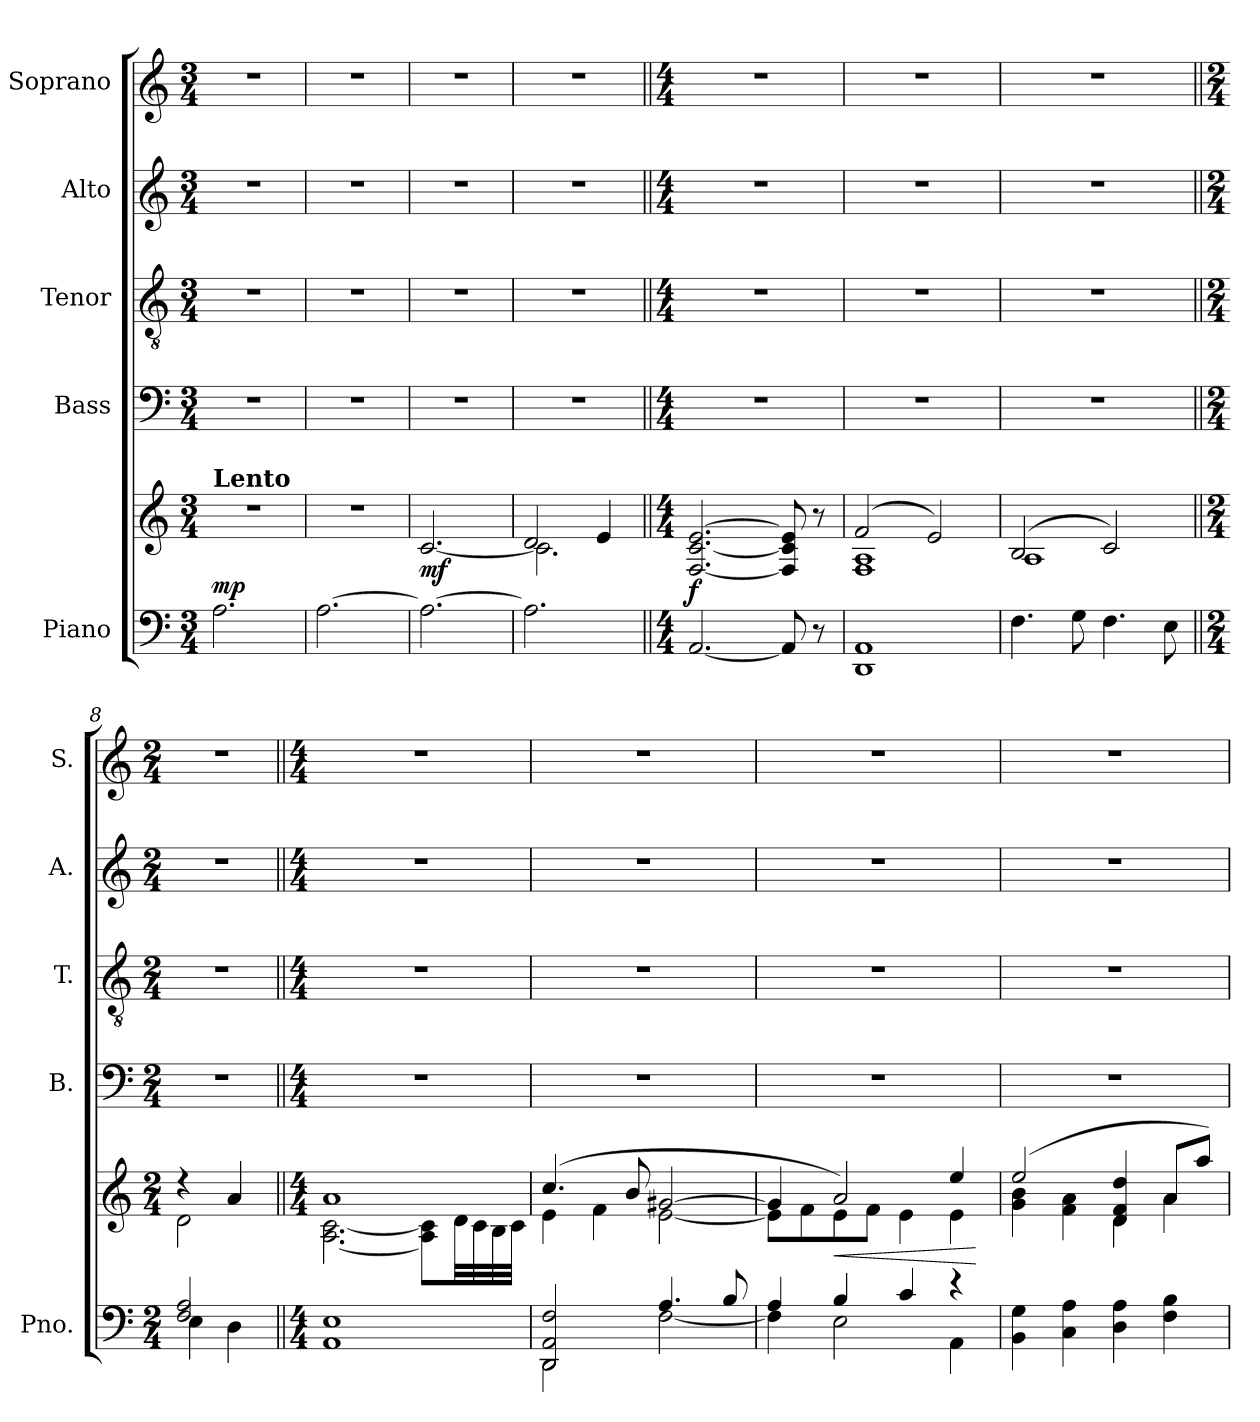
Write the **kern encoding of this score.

**kern	**kern	**dynam	**kern	**kern	**kern	**kern
*part5	*part5	*part5	*part4	*part3	*part2	*part1
*staff6	*staff5	*staff5/6	*staff4	*staff3	*staff2	*staff1
*I"Piano	*	*	*I"Bass	*I"Tenor	*I"Alto	*I"Soprano
*I'Pno.	*	*	*I'B.	*I'T.	*I'A.	*I'S.
*clefF4	*clefG2	*	*clefF4	*clefGv2	*clefG2	*clefG2
*k[]	*k[]	*	*k[]	*k[]	*k[]	*k[]
*M3/4	*M3/4	*	*M3/4	*M3/4	*M3/4	*M3/4
*MM70	*MM70	*	*MM70	*MM70	*MM70	*MM70
=1	=1	=1	=1	=1	=1	=1
!	!LO:TX:a:B:t=Lento	!	!	!	!	!
!	!	!LO:DY:a=2	!	!	!	!
2.A\	2.r	mp	2.r	2.r	2.r	2.r
=2	=2	=2	=2	=2	=2	=2
[2.A\	2.r	.	2.r	2.r	2.r	2.r
=3	=3	=3	=3	=3	=3	=3
!	!	!LO:DY:b	!	!	!	!
2.A\_	[2.c/	mf	2.r	2.r	2.r	2.r
=4	=4	=4	=4	=4	=4	=4
*	*^	*	*	*	*	*
2.A\]	2d/	2.c\]	.	2.r	2.r	2.r	2.r
.	4e/	.	.	.	.	.	.
*	*v	*v	*	*	*	*	*
=5||	=5||	=5||	=5||	=5||	=5||	=5||
*M4/4	*M4/4	*	*M4/4	*M4/4	*M4/4	*M4/4
!	!	!LO:DY:b	!	!	!	!
[2.AA/	[2.F/ [2.c/ [2.e/	f	1r	1r	1r	1r
8AA/]	8F/] 8c/] 8e/]	.	.	.	.	.
8r	8r	.	.	.	.	.
=6	=6	=6	=6	=6	=6	=6
*	*^	*	*	*	*	*
1DD 1AA	(>2f/	1F 1A	.	1r	1r	1r	1r
.	2e/)	.	.	.	.	.	.
=7	=7	=7	=7	=7	=7	=7	=7
4.F\	(>2B/	1A	.	1r	1r	1r	1r
8G\	.	.	.	.	.	.	.
4.F\	2c/)	.	.	.	.	.	.
8E\	.	.	.	.	.	.	.
!!LO:LB:g=z
=8||	=8||	=8||	=8||	=8||	=8||	=8||	=8||
*M2/4	*M2/4	*	*	*M2/4	*M2/4	*M2/4	*M2/4
*^	*	*	*	*	*	*	*
2F/ 2A/	4E\	4r	2d\	.	2r	2r	2r	2r
.	4D\	4a/	.	.	.	.	.	.
*v	*v	*	*	*	*	*	*	*
=9||	=9||	=9||	=9||	=9||	=9||	=9||	=9||
*M4/4	*M4/4	*	*	*M4/4	*M4/4	*M4/4	*M4/4
1AA 1E	1a	[2.A\ [2.c\	.	1r	1r	1r	1r
.	.	8A\] 8c\]L	.	.	.	.	.
.	.	32d\LL	.	.	.	.	.
.	.	32c\	.	.	.	.	.
.	.	32B\	.	.	.	.	.
.	.	32c\JJJ	.	.	.	.	.
=10	=10	=10	=10	=10	=10	=10	=10
*^	*	*	*	*	*	*	*
2DD/ 2AA/ 2F/	2DD\	(>4.cc/	4e\	.	1r	1r	1r	1r
.	.	.	4f\	.	.	.	.	.
.	.	8b/	.	.	.	.	.	.
4.A/	[2F\	[2g#X/	[2e\	.	.	.	.	.
8B/	.	.	.	.	.	.	.	.
=11	=11	=11	=11	=11	=11	=11	=11	=11
4A/	4F\]	4g#/]	8e\L]	.	1r	1r	1r	1r
.	.	.	8f\	.	.	.	.	.
!	!	!	!	!LO:HP:b	!	!	!	!
4B/	2E\	2a/)	8e\	<	.	.	.	.
.	.	.	8f\J	.	.	.	.	.
4c/	.	.	4e\	.	.	.	.	.
4r	4AA\	4ee/	4e\	.	.	.	.	.
*v	*v	*	*	*	*	*	*	*
*	*v	*v	*	*	*	*	*
.	.	[	.	.	.	.
=12	=12	=12	=12	=12	=12	=12
*	*^	*	*	*	*	*
4BB\ 4G\	(>2ee/	4g\ 4b\	.	1r	1r	1r	1r
4C\ 4A\	.	4f\ 4a\	.	.	.	.	.
4D\ 4A\	4d/ 4f/ 4dd/	4d\	.	.	.	.	.
4F\ 4B\	8a/L	4a\	.	.	.	.	.
.	8aa/J)	.	.	.	.	.	.
*	*v	*v	*	*	*	*	*
=	=	=	=	=	=	=
*-	*-	*-	*-	*-	*-	*-
